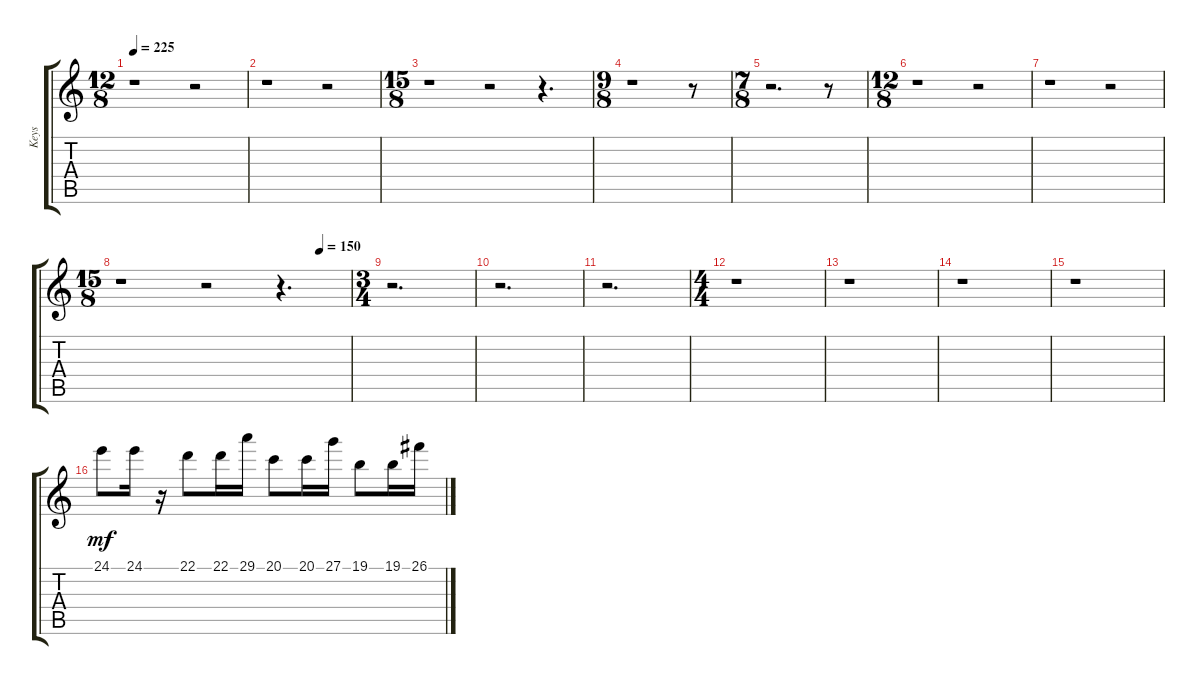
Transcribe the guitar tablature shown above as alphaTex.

\track ("Keys" "Keys") {instrument pad2warm}
\staff {score tabs}
\tuning (E4 B3 G3 D3 A2 E2) {hide}
\ts (12 8)
\tempo 225
\clef g2
\ks c
r.1{dy mf} r.2 |
r.1 r.2 |
\ts (15 8)
r.1 r.2 r.4{d} |
\ts (9 8)
r.1 r.8 |
\ts (7 8)
r.2{d} r.8 |
\ts (12 8)
r.1 r.2 |
r.1 r.2 |
\ts (15 8)
\tempo (150 0.8666666666666667)
r.1 r.2 r.4{d} |
\ts (3 4)
r.2{d} |
r.2{d} |
r.2{d} |
\ts (4 4)
r.1 |
r.1 |
r.1 |
r.1 |
24.1.8 24.1.16{volume 14} r.16 22.1.8 22.1.16 29.1.16 20.1.8 20.1.16 27.1.16 19.1.8 19.1.16 26.1.16
